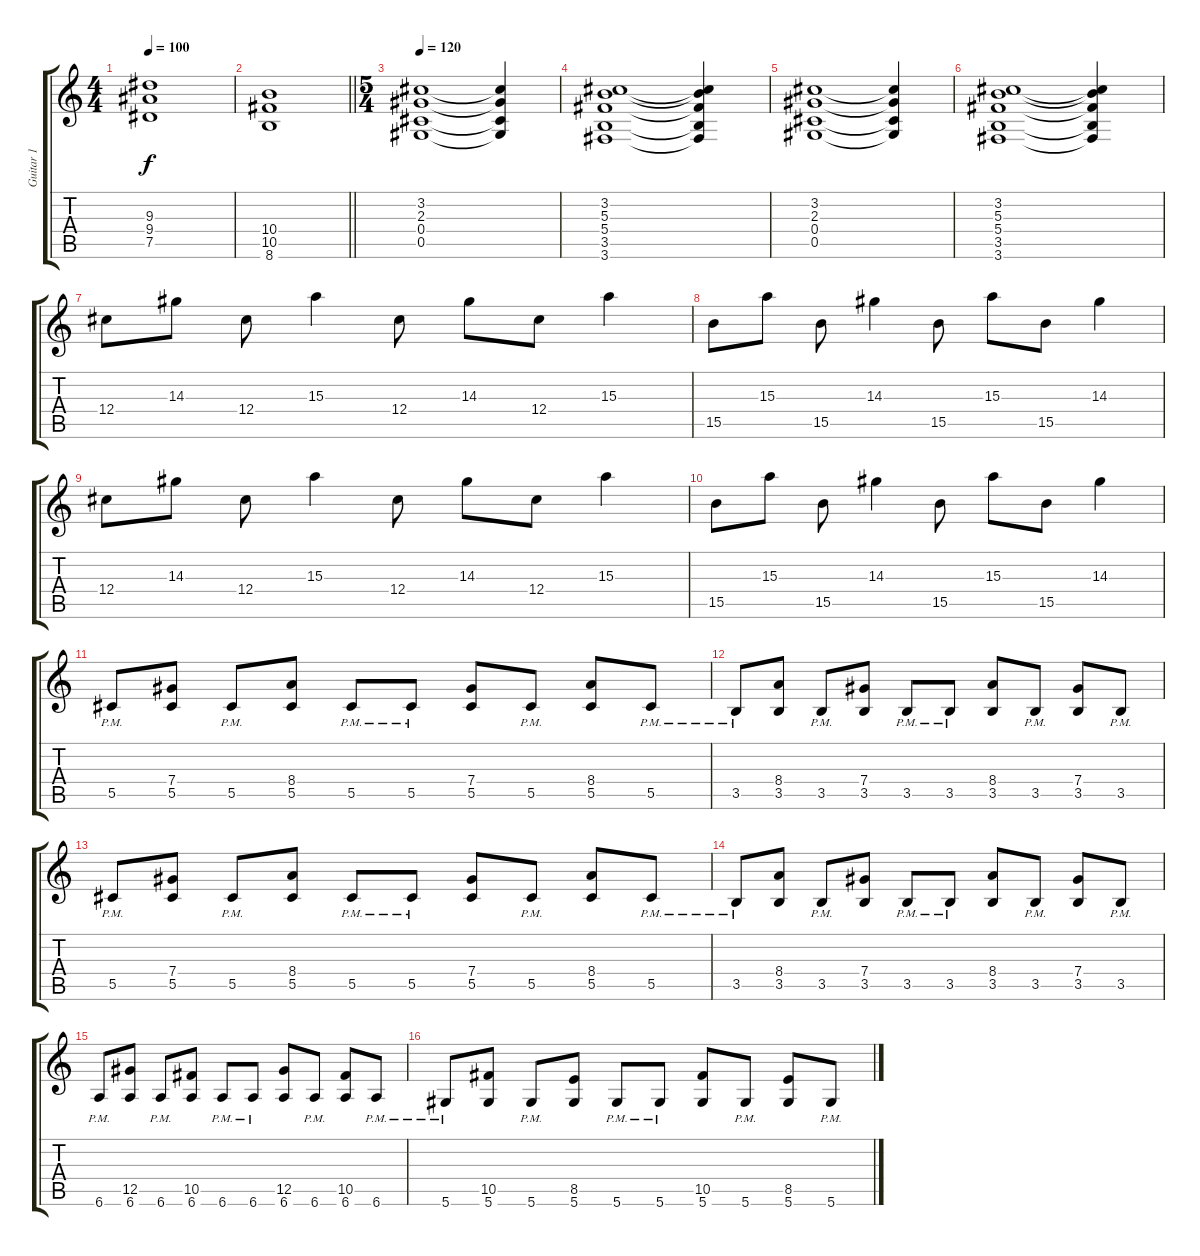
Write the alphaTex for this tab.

\track ("Guitar 1" "Guitar 1") {instrument distortionguitar}
\staff {score tabs}
\tuning (Eb4 Bb3 Gb3 Db3 Ab2 Eb2) {hide}
\ts (4 4)
\tempo 100
\clef g2
\ks c
(9.3 9.4 7.5).1{dy f} |
\barLineRight lightlight
(10.4 10.5 8.6).1 |
\ts (5 4)
\tempo 120
(3.2 2.3 0.4 0.5).1 (3.2{t} 2.3{t} 0.4{t} 0.5{t}).4 |
(3.2 5.3 5.4 3.5 3.6).1 (3.2{t} 5.3{t} 5.4{t} 3.5{t} 3.6{t}).4 |
(3.2 2.3 0.4 0.5).1 (3.2{t} 2.3{t} 0.4{t} 0.5{t}).4 |
(3.2 5.3 5.4 3.5 3.6).1 (3.2{t} 5.3{t} 5.4{t} 3.5{t} 3.6{t}).4 |
12.4.8 14.3.8 12.4.8 15.3.4 12.4.8 14.3.8 12.4.8 15.3.4 |
15.5.8 15.3.8 15.5.8 14.3.4 15.5.8 15.3.8 15.5.8 14.3.4 |
12.4.8 14.3.8 12.4.8 15.3.4 12.4.8 14.3.8 12.4.8 15.3.4 |
15.5.8 15.3.8 15.5.8 14.3.4 15.5.8 15.3.8 15.5.8 14.3.4 |
5.5{pm}.8 (7.4 5.5).8 5.5{pm}.8 (8.4 5.5).8 5.5{pm}.8 5.5{pm}.8 (7.4 5.5).8 5.5{pm}.8 (8.4 5.5).8 5.5{pm}.8 |
3.5{pm}.8 (8.4 3.5).8 3.5{pm}.8 (7.4 3.5).8 3.5{pm}.8 3.5{pm}.8 (8.4 3.5).8 3.5{pm}.8 (7.4 3.5).8 3.5{pm}.8 |
5.5{pm}.8 (7.4 5.5).8 5.5{pm}.8 (8.4 5.5).8 5.5{pm}.8 5.5{pm}.8 (7.4 5.5).8 5.5{pm}.8 (8.4 5.5).8 5.5{pm}.8 |
3.5{pm}.8 (8.4 3.5).8 3.5{pm}.8 (7.4 3.5).8 3.5{pm}.8 3.5{pm}.8 (8.4 3.5).8 3.5{pm}.8 (7.4 3.5).8 3.5{pm}.8 |
6.6{pm}.8 (12.5 6.6).8 6.6{pm}.8 (10.5 6.6).8 6.6{pm}.8 6.6{pm}.8 (12.5 6.6).8 6.6{pm}.8 (10.5 6.6).8 6.6{pm}.8 |
5.6{pm}.8 (10.5 5.6).8 5.6{pm}.8 (8.5 5.6).8 5.6{pm}.8 5.6{pm}.8 (10.5 5.6).8 5.6{pm}.8 (8.5 5.6).8 5.6{pm}.8
